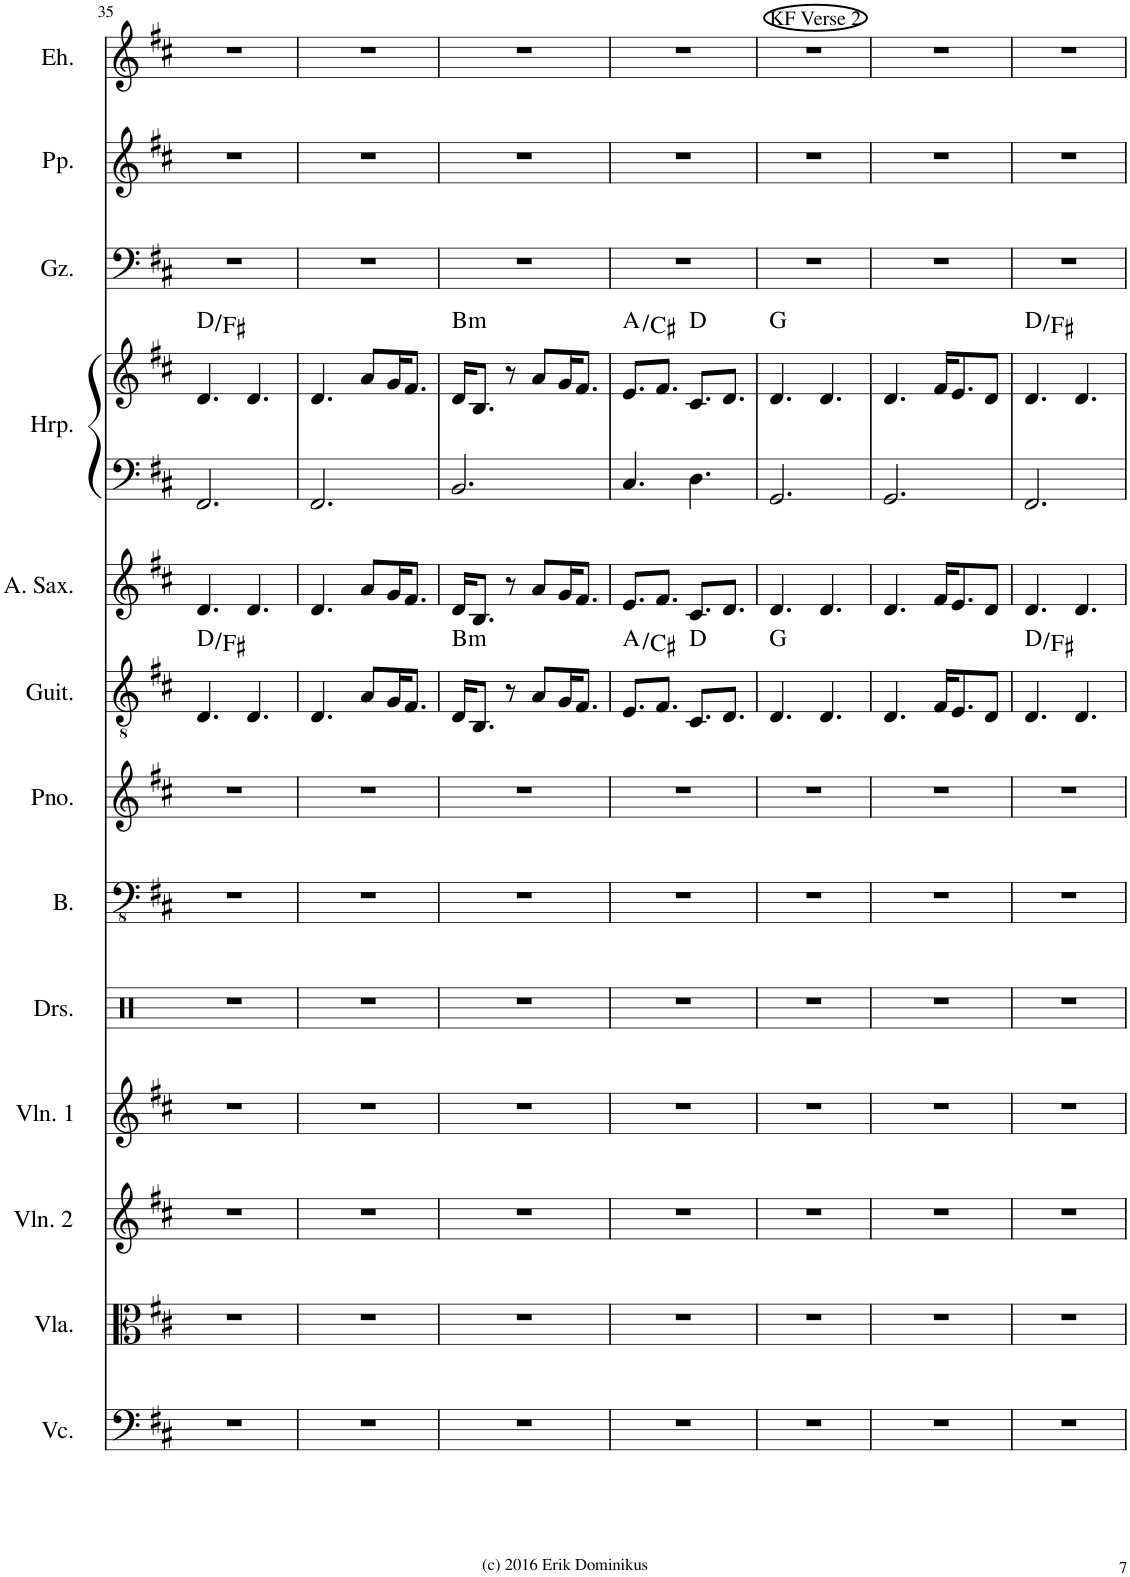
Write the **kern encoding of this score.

**kern	**kern	**kern	**kern	**kern	**kern	**kern	**kern	**harte	**kern	**kern	**kern	**harte	**kern	**kern	**kern
*part13	*part12	*part11	*part10	*part9	*part8	*part7	*part6	*part6	*part5	*part4	*part4	*part4	*part3	*part2	*part1
*staff14	*staff13	*staff12	*staff11	*staff10	*staff9	*staff8	*staff7	*	*staff6	*staff5	*staff4	*	*staff3	*staff2	*staff1
*I"Violoncello	*I"Viola	*I"Violin 2	*I"Violin 1	*I"Drumset	*I"Bass	*I"Piano	*I"Acoustic Guitar	*	*I"Alto Saxophone	*I"Harp	*	*	*I"Gu zheng	*I"Pi pa	*I"Er hu
*I'Vc.	*I'Vla.	*I'Vln. 2	*I'Vln. 1	*I'Drs.	*I'B.	*I'Pno.	*I'Guit.	*	*I'A. Sax.	*I'Hrp.	*	*	*I'Gz.	*I'Pp.	*I'Eh.
!!LO:PB:g=z
*clefF4	*clefC3	*clefG2	*clefG2	*clefX	*clefFv4	*clefG2	*clefGv2	*	*clefG2	*clefF4	*clefG2	*	*clefF4	*clefG2	*clefG2
*	*	*	*	*	*	*	*	*	*ITrd5c9	*	*	*	*	*	*
*k[f#c#]	*k[f#c#]	*k[f#c#]	*k[f#c#]	*k[]	*k[f#c#]	*k[f#c#]	*k[f#c#]	*	*k[f#c#]	*k[f#c#]	*k[f#c#]	*	*k[f#c#]	*k[f#c#]	*k[f#c#]
*M6/8	*M6/8	*M6/8	*M6/8	*M6/8	*M6/8	*M6/8	*M6/8	*	*M6/8	*M6/8	*M6/8	*	*M6/8	*M6/8	*M6/8
=35	=35	=35	=35	=35	=35	=35	=35	=35	=35	=35	=35	=35	=35	=35	=35
2.r	2.r	2.r	2.r	2.r	2.r	2.r	4.D/	D:maj/3	4.d/	2.FF#/	4.d/	D:maj/3	2.r	2.r	2.r
.	.	.	.	.	.	.	4.D/	.	4.d/	.	4.d/	.	.	.	.
=36	=36	=36	=36	=36	=36	=36	=36	=36	=36	=36	=36	=36	=36	=36	=36
2.r	2.r	2.r	2.r	2.r	2.r	2.r	4.D/	.	4.d/	2.FF#/	4.d/	.	2.r	2.r	2.r
.	.	.	.	.	.	.	8A/L	.	8a/L	.	8a/L	.	.	.	.
.	.	.	.	.	.	.	16G/K	.	16g/K	.	16g/K	.	.	.	.
.	.	.	.	.	.	.	8.F#/J	.	8.f#/J	.	8.f#/J	.	.	.	.
=37	=37	=37	=37	=37	=37	=37	=37	=37	=37	=37	=37	=37	=37	=37	=37
!	!	!	!	!	!	!	!	!LO:H:kt=m	!	!	!	!LO:H:kt=m	!	!	!
2.r	2.r	2.r	2.r	2.r	2.r	2.r	16D/KL	B:min	16d/KL	2.BB/	16d/KL	B:min	2.r	2.r	2.r
.	.	.	.	.	.	.	8.BB/J	.	8.B/J	.	8.B/J	.	.	.	.
.	.	.	.	.	.	.	8r	.	8r	.	8r	.	.	.	.
.	.	.	.	.	.	.	8A/L	.	8a/L	.	8a/L	.	.	.	.
.	.	.	.	.	.	.	16G/K	.	16g/K	.	16g/K	.	.	.	.
.	.	.	.	.	.	.	8.F#/J	.	8.f#/J	.	8.f#/J	.	.	.	.
=38	=38	=38	=38	=38	=38	=38	=38	=38	=38	=38	=38	=38	=38	=38	=38
2.r	2.r	2.r	2.r	2.r	2.r	2.r	8.E/L	A:maj/3	8.e/L	4.C#/	8.e/L	A:maj/3	2.r	2.r	2.r
.	.	.	.	.	.	.	8.F#/J	.	8.f#/J	.	8.f#/J	.	.	.	.
.	.	.	.	.	.	.	8.C#/L	D:maj	8.c#/L	4.D\	8.c#/L	D:maj	.	.	.
.	.	.	.	.	.	.	8.D/J	.	8.d/J	.	8.d/J	.	.	.	.
=39	=39	=39	=39	=39	=39	=39	=39	=39	=39	=39	=39	=39	=39	=39	=39
!	!	!	!	!	!	!	!	!	!	!	!	!	!	!	!LO:TX:a:t=KF Verse 2
2.r	2.r	2.r	2.r	2.r	2.r	2.r	4.D/	G:maj	4.d/	2.GG/	4.d/	G:maj	2.r	2.r	2.r
.	.	.	.	.	.	.	4.D/	.	4.d/	.	4.d/	.	.	.	.
=40	=40	=40	=40	=40	=40	=40	=40	=40	=40	=40	=40	=40	=40	=40	=40
2.r	2.r	2.r	2.r	2.r	2.r	2.r	4.D/	.	4.d/	2.GG/	4.d/	.	2.r	2.r	2.r
.	.	.	.	.	.	.	16F#/KL	.	16f#/KL	.	16f#/KL	.	.	.	.
.	.	.	.	.	.	.	8.E/	.	8.e/	.	8.e/	.	.	.	.
.	.	.	.	.	.	.	8D/J	.	8d/J	.	8d/J	.	.	.	.
=41	=41	=41	=41	=41	=41	=41	=41	=41	=41	=41	=41	=41	=41	=41	=41
2.r	2.r	2.r	2.r	2.r	2.r	2.r	4.D/	D:maj/3	4.d/	2.FF#/	4.d/	D:maj/3	2.r	2.r	2.r
.	.	.	.	.	.	.	4.D/	.	4.d/	.	4.d/	.	.	.	.
=	=	=	=	=	=	=	=	=	=	=	=	=	=	=	=
*-	*-	*-	*-	*-	*-	*-	*-	*-	*-	*-	*-	*-	*-	*-	*-
